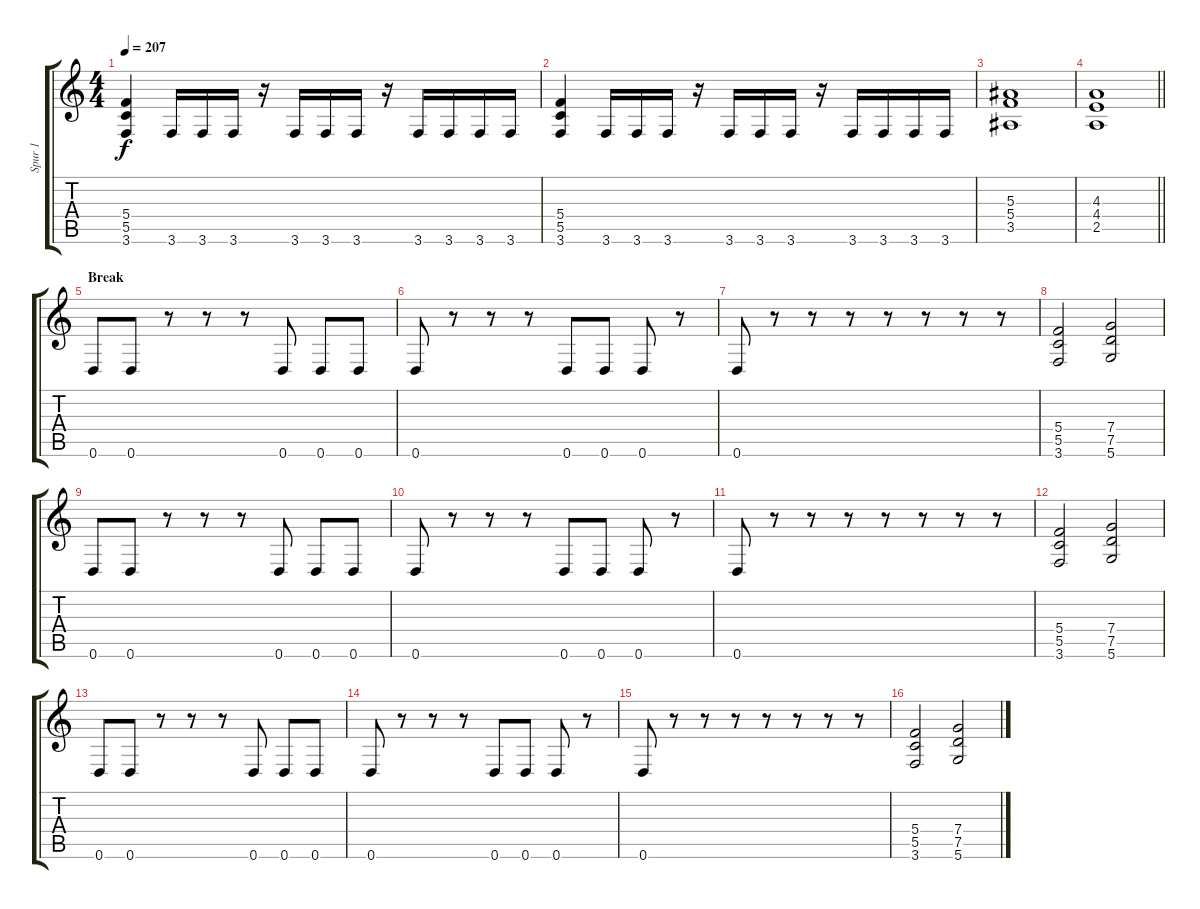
\track ("Spur 1" "Spur 1") {instrument distortionguitar}
\staff {score tabs}
\tuning (D4 A3 F3 C3 G2 D2) {hide}
\ts (4 4)
\tempo 207
\clef g2
\ks c
(5.4 5.5 3.6).4{dy f instrument distortionguitar} 3.6.16 3.6.16 3.6.16 r.16 3.6.16 3.6.16 3.6.16 r.16 3.6.16 3.6.16 3.6.16 3.6.16 |
(5.4 5.5 3.6).4{instrument distortionguitar} 3.6.16 3.6.16 3.6.16 r.16 3.6.16 3.6.16 3.6.16 r.16 3.6.16 3.6.16 3.6.16 3.6.16 |
(5.3 5.4 3.5).1 |
\barLineRight lightlight
(4.3 4.4 2.5).1 |
\section ("" "Break")
0.6.8 0.6.8 r.8 r.8 r.8 0.6.8 0.6.8 0.6.8 |
0.6.8 r.8 r.8 r.8 0.6.8 0.6.8 0.6.8 r.8 |
0.6.8 r.8 r.8 r.8 r.8 r.8 r.8 r.8 |
(5.4 5.5 3.6).2 (7.4 7.5 5.6).2 |
0.6.8 0.6.8 r.8 r.8 r.8 0.6.8 0.6.8 0.6.8 |
0.6.8 r.8 r.8 r.8 0.6.8 0.6.8 0.6.8 r.8 |
0.6.8 r.8 r.8 r.8 r.8 r.8 r.8 r.8 |
(5.4 5.5 3.6).2 (7.4 7.5 5.6).2 |
0.6.8 0.6.8 r.8 r.8 r.8 0.6.8 0.6.8 0.6.8 |
0.6.8 r.8 r.8 r.8 0.6.8 0.6.8 0.6.8 r.8 |
0.6.8 r.8 r.8 r.8 r.8 r.8 r.8 r.8 |
(5.4 5.5 3.6).2 (7.4 7.5 5.6).2
